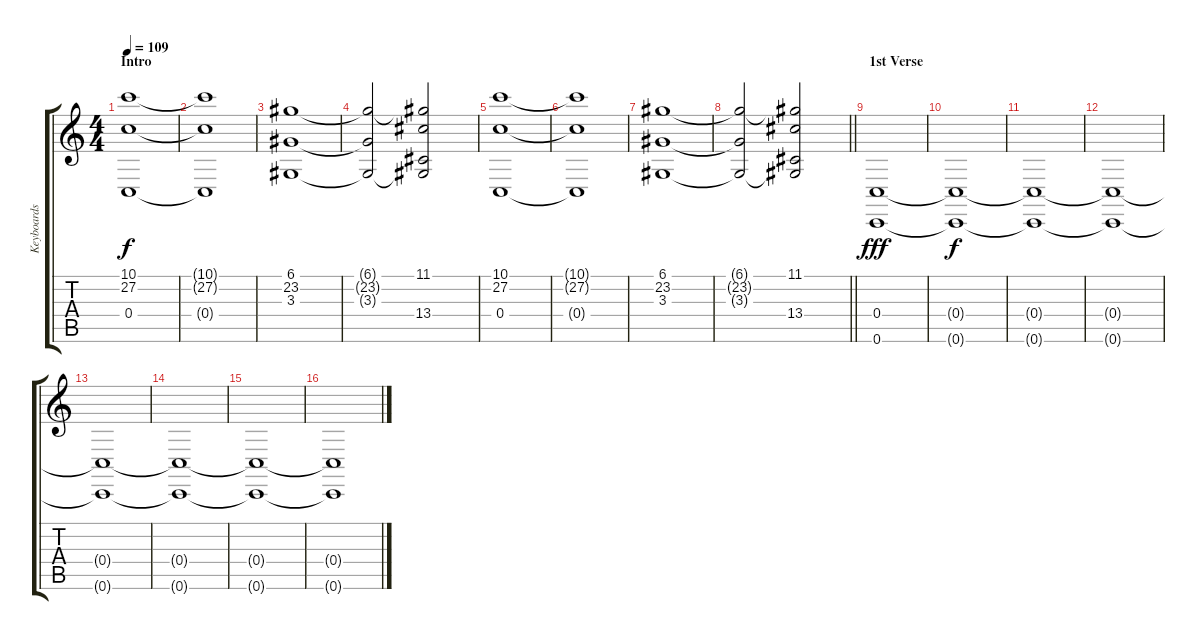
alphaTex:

\track ("Keyboards" "Keyboards") {instrument stringensemble1}
\staff {score tabs}
\tuning (D4 A3 F3 C3 G2 C2) {hide}
\ts (4 4)
\section ("" "Intro")
\tempo 109
\clef g2
\ks c
(10.1 27.2 0.4).1{dy f instrument stringensemble1} |
(10.1{t} 27.2{t} 0.4{t}).1 |
(6.1 23.2 3.3).1 |
(6.1{t} 23.2{t} 3.3{t}).2 (11.1 23.2{t} 3.3{t} 13.4).2 |
(10.1 27.2 0.4).1 |
(10.1{t} 27.2{t} 0.4{t}).1 |
(6.1 23.2 3.3).1 |
\barLineRight lightlight
(6.1{t} 23.2{t} 3.3{t}).2 (11.1 23.2{t} 3.3{t} 13.4).2 |
\section ("" "1st Verse")
(0.4 0.6).1{dy fff instrument pad8sweep} |
(0.4{t} 0.6{t}).1{dy f} |
(0.4{t} 0.6{t}).1 |
(0.4{t} 0.6{t}).1 |
(0.4{t} 0.6{t}).1 |
(0.4{t} 0.6{t}).1 |
(0.4{t} 0.6{t}).1 |
(0.4{t} 0.6{t}).1
